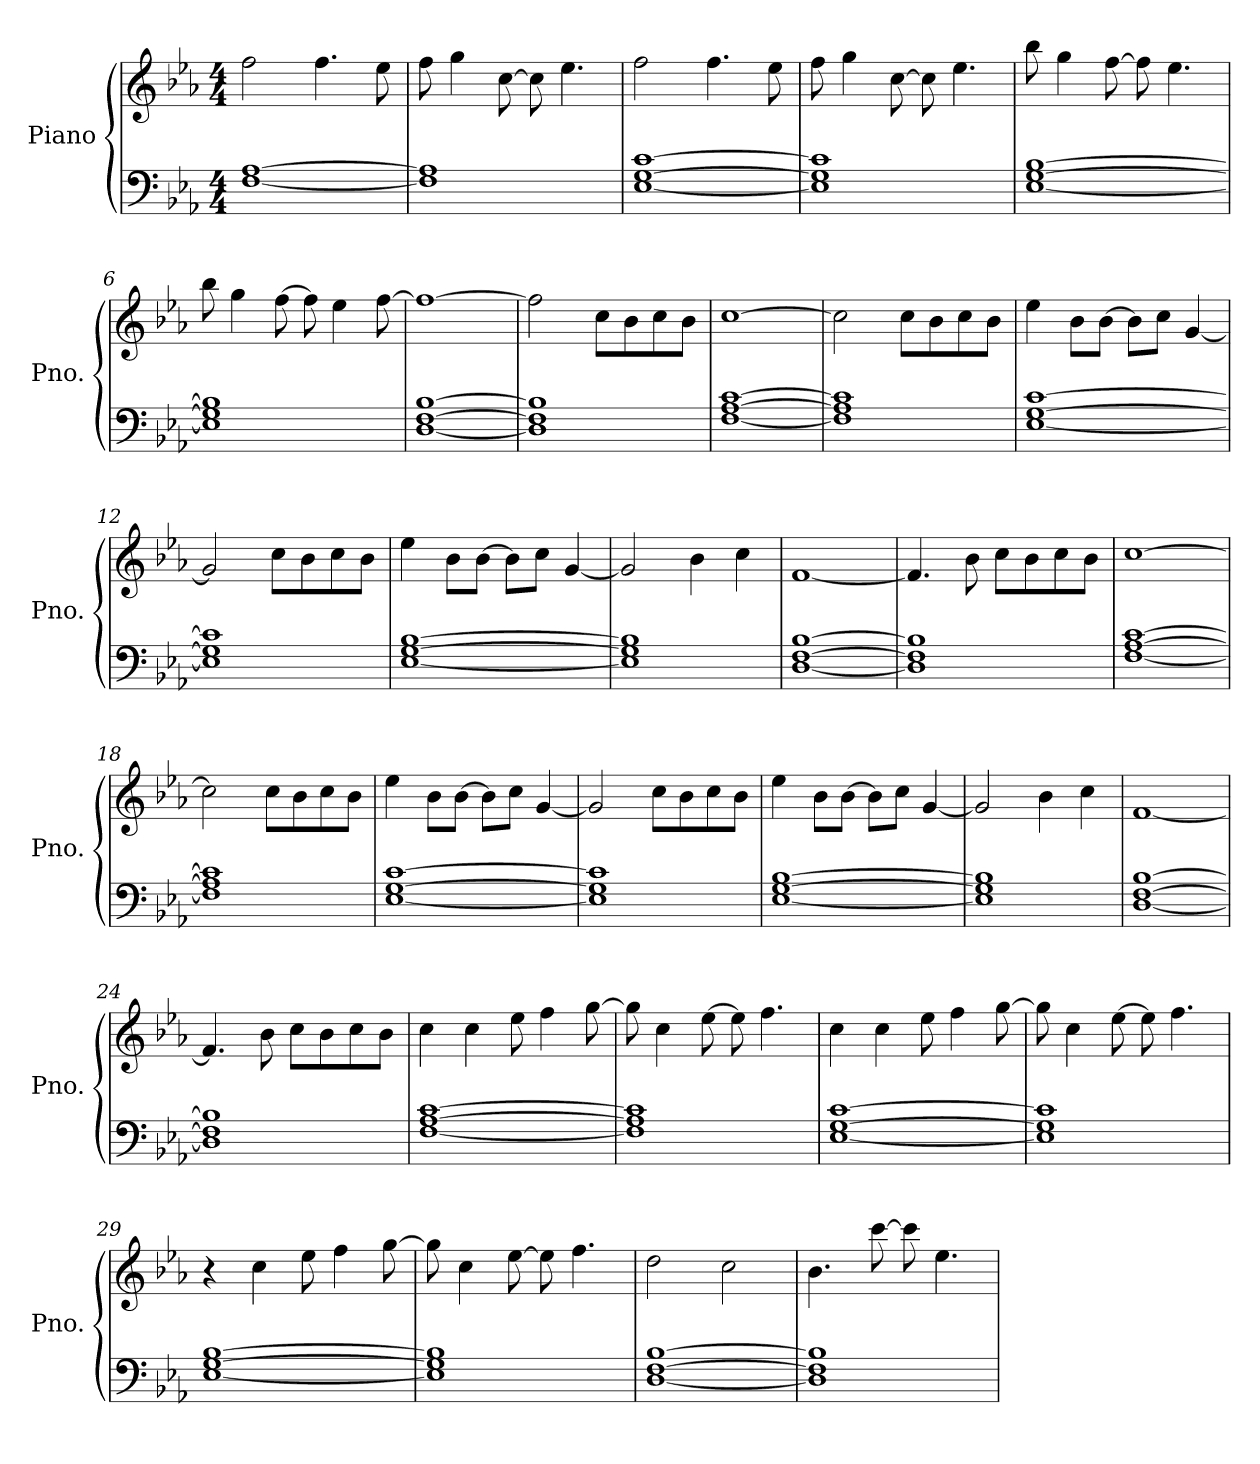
**kern	**kern
*part1	*part1
*staff2	*staff1
*I"Piano	*
*I'Pno.	*
*clefF4	*clefG2
*k[b-e-a-]	*k[b-e-a-]
*M4/4	*M4/4
*MM168	*MM168
=1	=1
[1F [1A-	2ff\
.	4.ff\
.	8ee-\
=2	=2
1F] 1A-]	8ff\
.	4gg\
.	[8cc\
.	8cc\]
.	4.ee-\
=3	=3
[1E- [1G [1c	2ff\
.	4.ff\
.	8ee-\
=4	=4
1E-] 1G] 1c]	8ff\
.	4gg\
.	[8cc\
.	8cc\]
.	4.ee-\
=5	=5
[1E- [1G [1B-	8bb-\
.	4gg\
.	[8ff\
.	8ff\]
.	4.ee-\
=6	=6
1E-] 1G] 1B-]	8bb-\
.	4gg\
.	[8ff\
.	8ff\]
.	4ee-\
.	[8ff\
!!LO:LB:g=z
=7	=7
[1D [1F [1B-	1ff_
=8	=8
1D] 1F] 1B-]	2ff\]
.	8cc\L
.	8b-\
.	8cc\
.	8b-\J
=9	=9
[1F [1A- [1c	[1cc
=10	=10
1F] 1A-] 1c]	2cc\]
.	8cc\L
.	8b-\
.	8cc\
.	8b-\J
=11	=11
[1E- [1G [1c	4ee-\
.	8b-\L
.	[8b-\J
.	8b-\L]
.	8cc\J
.	[4g/
=12	=12
1E-] 1G] 1c]	2g/]
.	8cc\L
.	8b-\
.	8cc\
.	8b-\J
=13	=13
[1E- [1G [1B-	4ee-\
.	8b-\L
.	[8b-\J
.	8b-\L]
.	8cc\J
.	[4g/
!!LO:LB:g=z
=14	=14
1E-] 1G] 1B-]	2g/]
.	4b-\
.	4cc\
=15	=15
[1D [1F [1B-	[1f
=16	=16
1D] 1F] 1B-]	4.f/]
.	8b-\
.	8cc\L
.	8b-\
.	8cc\
.	8b-\J
=17	=17
[1F [1A- [1c	[1cc
=18	=18
1F] 1A-] 1c]	2cc\]
.	8cc\L
.	8b-\
.	8cc\
.	8b-\J
=19	=19
[1E- [1G [1c	4ee-\
.	8b-\L
.	[8b-\J
.	8b-\L]
.	8cc\J
.	[4g/
=20	=20
1E-] 1G] 1c]	2g/]
.	8cc\L
.	8b-\
.	8cc\
.	8b-\J
!!LO:LB:g=z
=21	=21
[1E- [1G [1B-	4ee-\
.	8b-\L
.	[8b-\J
.	8b-\L]
.	8cc\J
.	[4g/
=22	=22
1E-] 1G] 1B-]	2g/]
.	4b-\
.	4cc\
=23	=23
[1D [1F [1B-	[1f
=24	=24
1D] 1F] 1B-]	4.f/]
.	8b-\
.	8cc\L
.	8b-\
.	8cc\
.	8b-\J
=25	=25
[1F [1A- [1c	4cc\
.	4cc\
.	8ee-\
.	4ff\
.	[8gg\
=26	=26
1F] 1A-] 1c]	8gg\]
.	4cc\
.	[8ee-\
.	8ee-\]
.	4.ff\
!!LO:LB:g=z
=27	=27
[1E- [1G [1c	4cc\
.	4cc\
.	8ee-\
.	4ff\
.	[8gg\
=28	=28
1E-] 1G] 1c]	8gg\]
.	4cc\
.	[8ee-\
.	8ee-\]
.	4.ff\
=29	=29
[1E- [1G [1B-	4r
.	4cc\
.	8ee-\
.	4ff\
.	[8gg\
=30	=30
1E-] 1G] 1B-]	8gg\]
.	4cc\
.	[8ee-\
.	8ee-\]
.	4.ff\
=31	=31
[1D [1F [1B-	2dd\
.	2cc\
=32	=32
1D] 1F] 1B-]	4.b-\
.	[8ccc\
.	8ccc\]
.	4.ee-\
=	=
*-	*-
